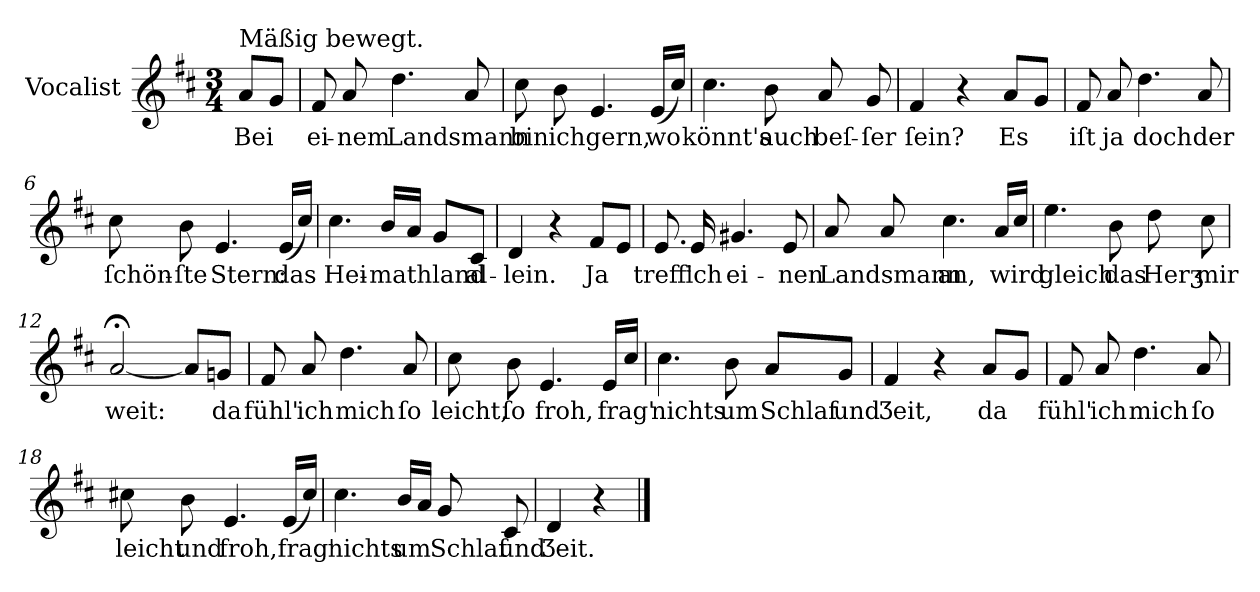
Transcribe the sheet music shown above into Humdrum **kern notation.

**kern	**text
*part1	*part1
*staff1	*staff1
*I"Vocalist	*
*clefG2	*
*k[f#c#]	*
*D:	*
*M3/4	*
=	=
!LO:TX:a:t=Mäßig bewegt.	!
8aL	Bei
8gJ	.
=1	=1
8f#	ei-
8a	-nem
4.dd	Landsmann
8a	.
=2	=2
8cc#	bin
8b	ich
4.e	gern,
(16eLL	wo
16cc#JJ)	.
=3	=3
4.cc#	könnt's
8b	auch
8a	beſ-
8g	-ſer
=4	=4
4f#	ſein?
4r	.
8aL	Es
8gJ	.
=5	=5
8f#	iſt
8a	ja
4.dd	doch
8a	der
=6	=6
8cc#	ſchön-
8b	-ſte
4.e	Stern:
(16eLL	das
16cc#JJ)	.
=7	=7
4.cc#	Hei-
16bLL	-mathland
16aJJ	.
8gL	.
8c#J	al-
=8	=8
4d	-lein.
4r	.
8f#L	Ja
8eJ	.
=9	=9
8.e	treff'
16e	ich
4.g#X	ei-
8e	-nen
=10	=10
8a	Landsmann
8a	.
4.cc#	an,
16a/LL	wird
16cc#JJ	.
=11	=11
4.ee	gleich
8b	das
8dd	Herʒ
8cc#	mir
=12	=12
[2a;<	weit:
8aL]	.
8gnJ	da
=13	=13
8f#	fühl'
8a	ich
4.dd	mich
8a	ſo
=14	=14
8cc#	leicht,
8b	ſo
4.e	froh,
16eLL	frag'
16cc#JJ	.
=15	=15
4.cc#	nichts
8b	um
8aL	Schlaf
8gJ	und
=16	=16
4f#	Ʒeit,
4r	.
8aL	da
8gJ	.
=17	=17
8f#	fühl'
8a	ich
4.dd	mich
8a	ſo
=18	=18
8cc#X	leicht
8b	und
4.e	froh,
(16eLL	frag'
16cc#JJ)	.
=19	=19
4.cc#	nichts
16bLL	um
16aJJ	.
8g	Schlaf
8c#	und
=20	=20
4d	Ʒeit.
4r	.
==	==
*-	*-
